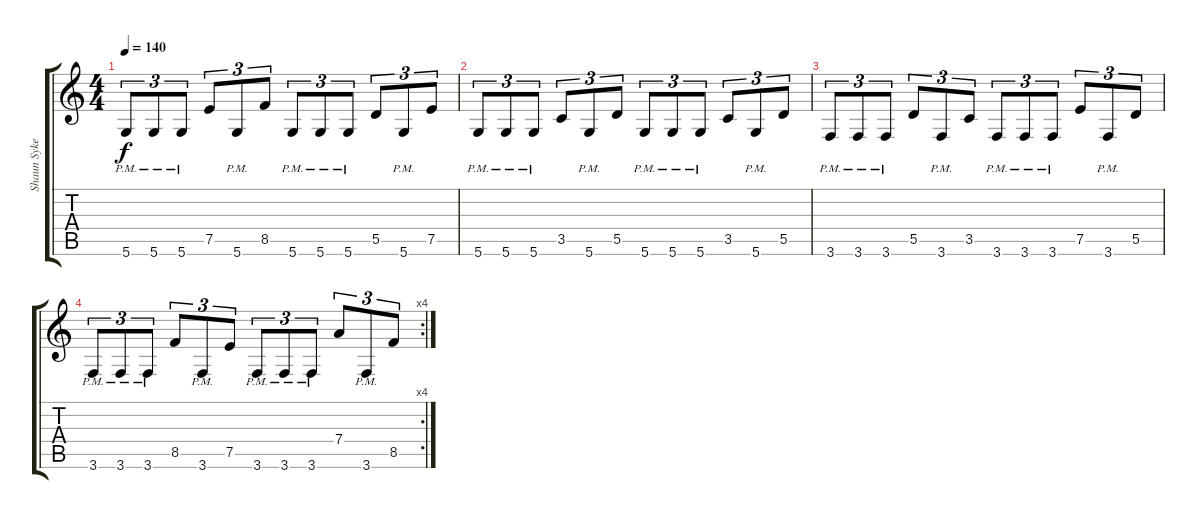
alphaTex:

\track ("Shaun Sykes" "Shaun Syke") {instrument distortionguitar}
\staff {score tabs}
\tuning (E4 B3 G3 D3 A2 D2) {hide}
\ts (4 4)
\tempo 140
\clef g2
\ks c
5.6{pm}.8{tu (3 2) dy f} 5.6{pm}.8{tu (3 2)} 5.6{pm}.8{tu (3 2)} 7.5.8{tu (3 2)} 5.6{pm}.8{tu (3 2)} 8.5.8{tu (3 2)} 5.6{pm}.8{tu (3 2)} 5.6{pm}.8{tu (3 2)} 5.6{pm}.8{tu (3 2)} 5.5.8{tu (3 2)} 5.6{pm}.8{tu (3 2)} 7.5.8{tu (3 2)} |
5.6{pm}.8{tu (3 2)} 5.6{pm}.8{tu (3 2)} 5.6{pm}.8{tu (3 2)} 3.5.8{tu (3 2)} 5.6{pm}.8{tu (3 2)} 5.5.8{tu (3 2)} 5.6{pm}.8{tu (3 2)} 5.6{pm}.8{tu (3 2)} 5.6{pm}.8{tu (3 2)} 3.5.8{tu (3 2)} 5.6{pm}.8{tu (3 2)} 5.5.8{tu (3 2)} |
3.6{pm}.8{tu (3 2)} 3.6{pm}.8{tu (3 2)} 3.6{pm}.8{tu (3 2)} 5.5.8{tu (3 2)} 3.6{pm}.8{tu (3 2)} 3.5.8{tu (3 2)} 3.6{pm}.8{tu (3 2)} 3.6{pm}.8{tu (3 2)} 3.6{pm}.8{tu (3 2)} 7.5.8{tu (3 2)} 3.6{pm}.8{tu (3 2)} 5.5.8{tu (3 2)} |
\rc 4
3.6{pm}.8{tu (3 2)} 3.6{pm}.8{tu (3 2)} 3.6{pm}.8{tu (3 2)} 8.5.8{tu (3 2)} 3.6{pm}.8{tu (3 2)} 7.5.8{tu (3 2)} 3.6{pm}.8{tu (3 2)} 3.6{pm}.8{tu (3 2)} 3.6{pm}.8{tu (3 2)} 7.4.8{tu (3 2)} 3.6{pm}.8{tu (3 2)} 8.5.8{tu (3 2)}
